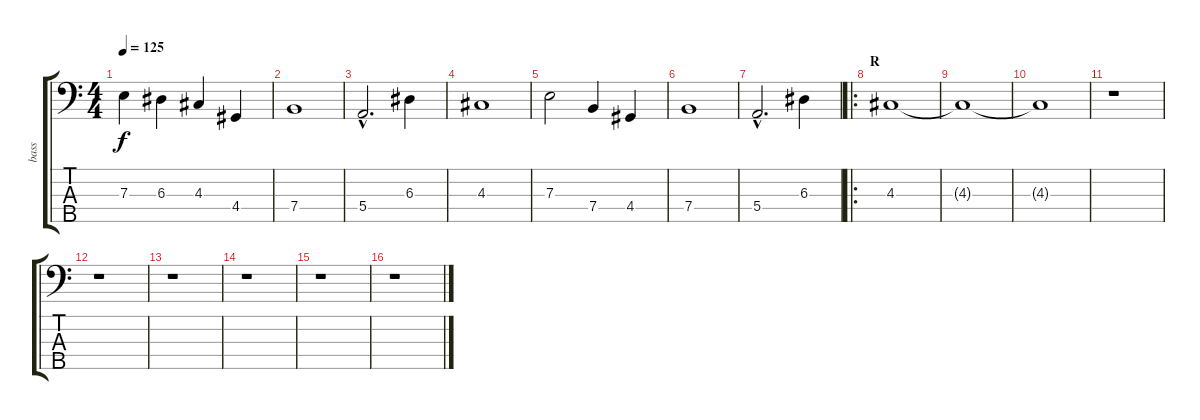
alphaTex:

\track ("bass" "bass") {instrument fretlessbass}
\staff {score tabs}
\tuning (G2 D2 A1 E1 B0) {hide}
\ts (4 4)
\tempo 125
\clef f4
\ks c
7.3.4{dy f} 6.3.4 4.3.4 4.4.4 |
7.4.1 |
5.4{hac}.2{d} 6.3.4 |
4.3.1 |
7.3.2 7.4.4 4.4.4 |
7.4.1 |
5.4{hac}.2{d} 6.3.4 |
\ro
\section ("" "R")
4.3.1 |
4.3{t}.1 |
4.3{t}.1 |
r.1 |
r.1 |
r.1 |
r.1 |
r.1 |
r.1
